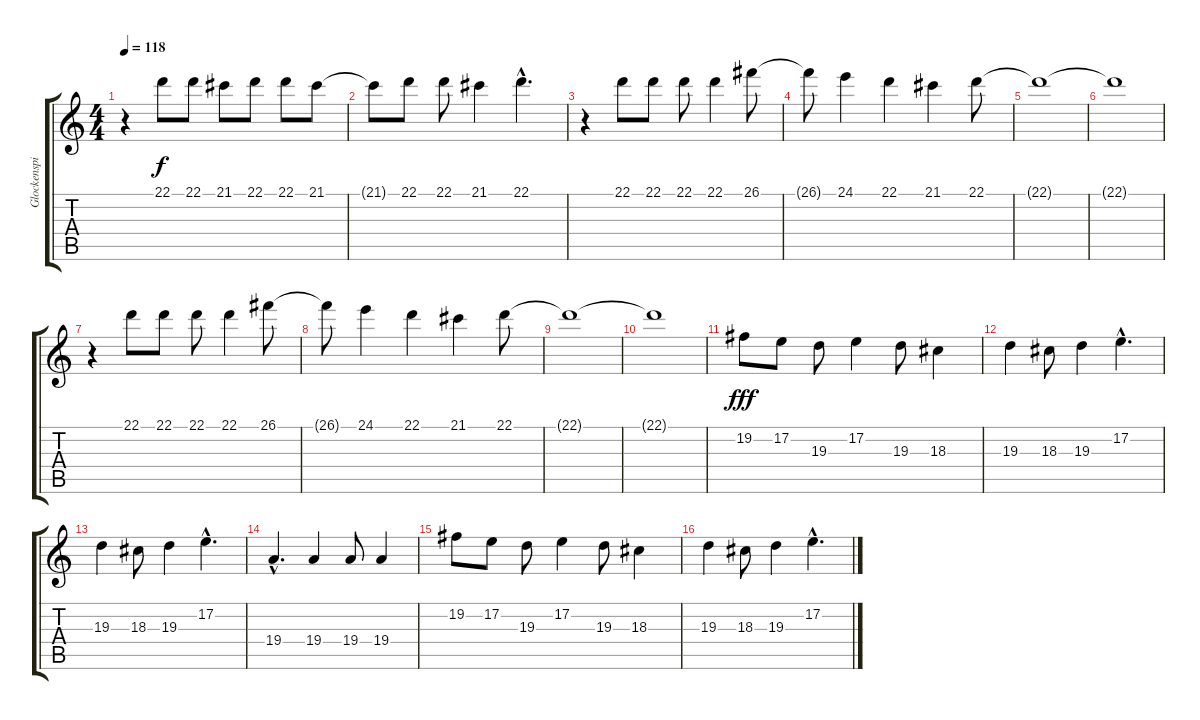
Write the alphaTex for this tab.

\track ("Glockenspiel" "Glockenspi") {instrument vibraphone}
\staff {score tabs}
\tuning (E4 B3 G3 D3 A2 E2) {hide}
\ts (4 4)
\tempo 118
\clef g2
\ks c
r.4{dy f} 22.1.8 22.1.8 21.1.8 22.1.8 22.1.8 21.1.8 |
21.1{t}.8 22.1.8 22.1.8 21.1.4 22.1{hac}.4{d} |
r.4 22.1.8 22.1.8 22.1.8 22.1.4 26.1.8 |
26.1{t}.8 24.1.4 22.1.4 21.1.4 22.1.8 |
22.1{t}.1 |
22.1{t}.1 |
r.4 22.1.8 22.1.8 22.1.8 22.1.4 26.1.8 |
26.1{t}.8 24.1.4 22.1.4 21.1.4 22.1.8 |
22.1{t}.1 |
22.1{t}.1 |
19.2.8{dy fff volume 11} 17.2.8 19.3.8 17.2.4 19.3.8 18.3.4 |
19.3.4 18.3.8 19.3.4 17.2{hac}.4{d} |
19.3.4 18.3.8 19.3.4 17.2{hac}.4{d} |
19.4{hac}.4{d} 19.4.4 19.4.8 19.4.4 |
19.2.8 17.2.8 19.3.8 17.2.4 19.3.8 18.3.4 |
19.3.4 18.3.8 19.3.4 17.2{hac}.4{d}
